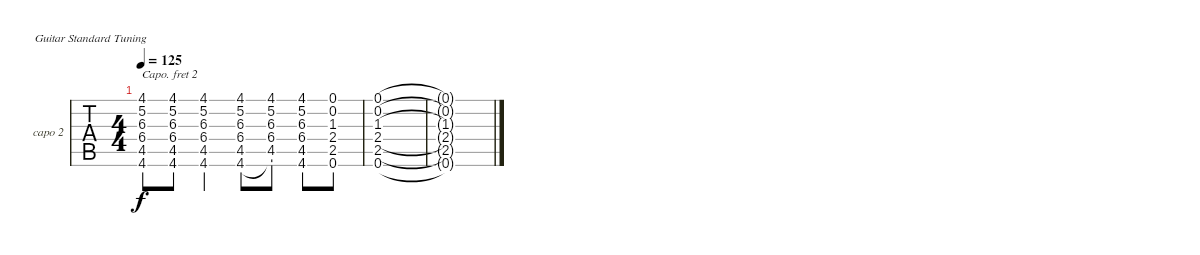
\bracketExtendMode nobrackets
\firstSystemTrackNameOrientation horizontal
\otherSystemsTrackNameOrientation horizontal
\defaultBarNumberDisplay FirstOfSystem
\track ("Capo 2nd fret" "capo 2") {instrument acousticguitarsteel}
\staff {tabs}
\capo 2
\tuning (E4 B3 G3 D3 A2 E2)
\ts (4 4)
\tempo 125
\clef g2
\ks c
(4.1 5.2 6.3 6.4 4.5 4.6).8{dy f} (4.1 5.2 6.3 6.4 4.5 4.6).8 (4.1 5.2 6.3 6.4 4.5 4.6).4 (4.1 5.2 6.3 6.4 4.5 4.6).8 (4.1 5.2 6.3 6.4 4.5 4.6{t}).8 (4.1 5.2 6.3 6.4 4.5 4.6).8 (0.1 0.2 1.3 2.4 2.5 0.6).8 |
(0.1 0.2 1.3 2.4 2.5 0.6).1 |
(0.1{t} 0.2{t} 1.3{t} 2.4{t} 2.5{t} 0.6{t}).1
